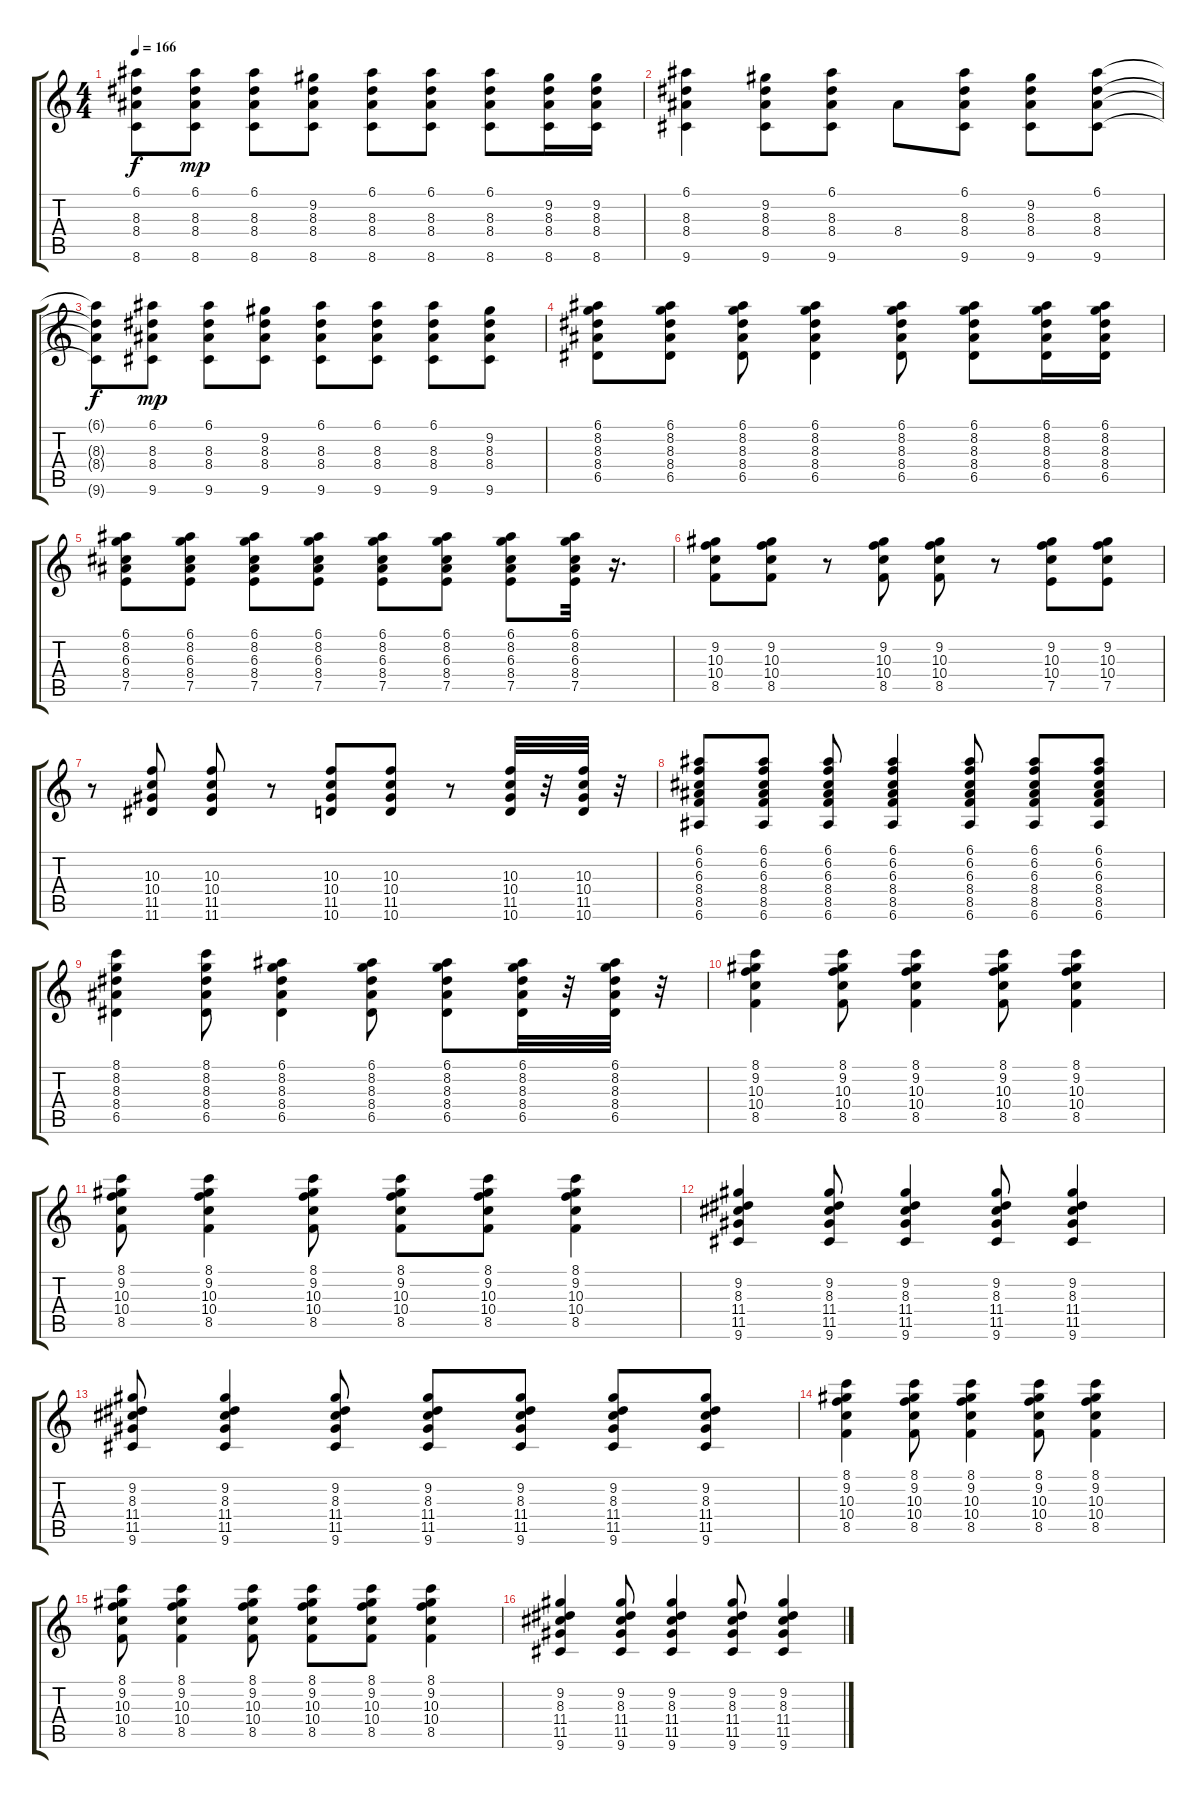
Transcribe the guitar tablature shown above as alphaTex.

\track "" {instrument overdrivenguitar}
\staff {score tabs}
\tuning (E4 B3 G3 D3 A2 E2) {hide}
\ts (4 4)
\tempo 166
\clef g2
\ks c
(6.1{t} 8.3{t} 8.4{t} 8.6{t}).8{dy f} (6.1 8.3 8.4 8.6).8{dy mp} (6.1 8.3 8.4 8.6).8 (9.2 8.3 8.4 8.6).8 (6.1 8.3 8.4 8.6).8 (6.1 8.3 8.4 8.6).8 (6.1 8.3 8.4 8.6).8 (9.2 8.3 8.4 8.6).16 (9.2 8.3 8.4 8.6).16 |
(6.1 8.3 8.4 9.6).4 (9.2 8.3 8.4 9.6).8 (6.1 8.3 8.4 9.6).8 8.4.8 (6.1 8.3 8.4 9.6).8 (9.2 8.3 8.4 9.6).8 (6.1 8.3 8.4 9.6).8 |
(6.1{t} 8.3{t} 8.4{t} 9.6{t}).8{dy f} (6.1 8.3 8.4 9.6).8{dy mp} (6.1 8.3 8.4 9.6).8 (9.2 8.3 8.4 9.6).8 (6.1 8.3 8.4 9.6).8 (6.1 8.3 8.4 9.6).8 (6.1 8.3 8.4 9.6).8 (9.2 8.3 8.4 9.6).8 |
(6.1 8.2 8.3 8.4 6.5).8 (6.1 8.2 8.3 8.4 6.5).8 (6.1 8.2 8.3 8.4 6.5).8 (6.1 8.2 8.3 8.4 6.5).4 (6.1 8.2 8.3 8.4 6.5).8 (6.1 8.2 8.3 8.4 6.5).8 (6.1 8.2 8.3 8.4 6.5).16 (6.1 8.2 8.3 8.4 6.5).16 |
(6.1 8.2 6.3 8.4 7.5).8 (6.1 8.2 6.3 8.4 7.5).8 (6.1 8.2 6.3 8.4 7.5).8 (6.1 8.2 6.3 8.4 7.5).8 (6.1 8.2 6.3 8.4 7.5).8 (6.1 8.2 6.3 8.4 7.5).8 (6.1 8.2 6.3 8.4 7.5).8 (6.1 8.2 6.3 8.4 7.5).32 r.16{d} |
(9.2 10.3 10.4 8.5).8 (9.2 10.3 10.4 8.5).8 r.8 (9.2 10.3 10.4 8.5).8 (9.2 10.3 10.4 8.5).8 r.8 (9.2 10.3 10.4 7.5).8 (9.2 10.3 10.4 7.5).8 |
r.8 (10.3 10.4 11.5 11.6).8 (10.3 10.4 11.5 11.6).8 r.8 (10.3 10.4 11.5 10.6).8 (10.3 10.4 11.5 10.6).8 r.8 (10.3 10.4 11.5 10.6).32 r.32 (10.3 10.4 11.5 10.6).32 r.32 |
(6.1 6.2 6.3 8.4 8.5 6.6).8 (6.1 6.2 6.3 8.4 8.5 6.6).8 (6.1 6.2 6.3 8.4 8.5 6.6).8 (6.1 6.2 6.3 8.4 8.5 6.6).4 (6.1 6.2 6.3 8.4 8.5 6.6).8 (6.1 6.2 6.3 8.4 8.5 6.6).8 (6.1 6.2 6.3 8.4 8.5 6.6).8 |
(8.1 8.2 8.3 8.4 6.5).4 (8.1 8.2 8.3 8.4 6.5).8 (6.1 8.2 8.3 8.4 6.5).4 (6.1 8.2 8.3 8.4 6.5).8 (6.1 8.2 8.3 8.4 6.5).8 (6.1 8.2 8.3 8.4 6.5).32 r.32 (6.1 8.2 8.3 8.4 6.5).32 r.32 |
(8.1 9.2 10.3 10.4 8.5).4 (8.1 9.2 10.3 10.4 8.5).8 (8.1 9.2 10.3 10.4 8.5).4 (8.1 9.2 10.3 10.4 8.5).8 (8.1 9.2 10.3 10.4 8.5).4 |
(8.1 9.2 10.3 10.4 8.5).8 (8.1 9.2 10.3 10.4 8.5).4 (8.1 9.2 10.3 10.4 8.5).8 (8.1 9.2 10.3 10.4 8.5).8 (8.1 9.2 10.3 10.4 8.5).8 (8.1 9.2 10.3 10.4 8.5).4 |
(9.2 8.3 11.4 11.5 9.6).4 (9.2 8.3 11.4 11.5 9.6).8 (9.2 8.3 11.4 11.5 9.6).4 (9.2 8.3 11.4 11.5 9.6).8 (9.2 8.3 11.4 11.5 9.6).4 |
(9.2 8.3 11.4 11.5 9.6).8 (9.2 8.3 11.4 11.5 9.6).4 (9.2 8.3 11.4 11.5 9.6).8 (9.2 8.3 11.4 11.5 9.6).8 (9.2 8.3 11.4 11.5 9.6).8 (9.2 8.3 11.4 11.5 9.6).8 (9.2 8.3 11.4 11.5 9.6).8 |
(8.1 9.2 10.3 10.4 8.5).4 (8.1 9.2 10.3 10.4 8.5).8 (8.1 9.2 10.3 10.4 8.5).4 (8.1 9.2 10.3 10.4 8.5).8 (8.1 9.2 10.3 10.4 8.5).4 |
(8.1 9.2 10.3 10.4 8.5).8 (8.1 9.2 10.3 10.4 8.5).4 (8.1 9.2 10.3 10.4 8.5).8 (8.1 9.2 10.3 10.4 8.5).8 (8.1 9.2 10.3 10.4 8.5).8 (8.1 9.2 10.3 10.4 8.5).4 |
(9.2 8.3 11.4 11.5 9.6).4 (9.2 8.3 11.4 11.5 9.6).8 (9.2 8.3 11.4 11.5 9.6).4 (9.2 8.3 11.4 11.5 9.6).8 (9.2 8.3 11.4 11.5 9.6).4
